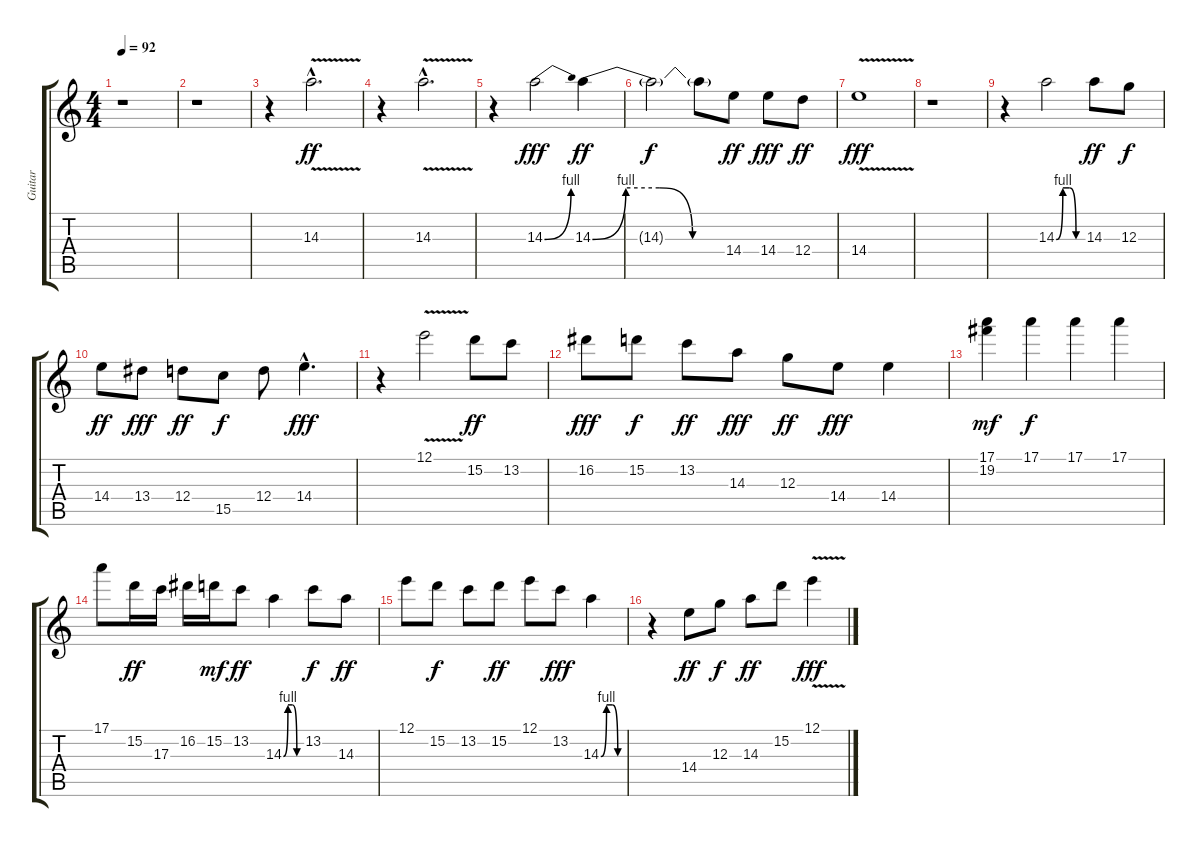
\track ("Guitar" "Guitar") {instrument distortionguitar}
\staff {score tabs}
\tuning (E4 B3 G3 D3 A2 E2) {hide}
\ts (4 4)
\tempo 92
\clef g2
\ks c
r.1{dy ff instrument distortionguitar} |
r.1 |
r.4 14.3{v hac}.2{d} |
r.4 14.3{v hac}.2{d} |
r.4 14.3{be (bend 0 0 60 4)}.2{dy fff} 14.3{be (custom 0 0 15 4 30 4 45 0 60 0)}.4{dy ff} |
14.3{t}.2{dy f} 14.3{t}.8 14.4.8{dy ff} 14.4.8{dy fff} 12.4.8{dy ff} |
14.4{v}.1{dy fff} |
r.1 |
r.4 14.3{be (custom 0 0 15 4 30 4 45 0 60 0)}.2 14.3.8{dy ff} 12.3.8{dy f} |
14.4.8{dy ff} 13.4.8{dy fff} 12.4.8{dy ff} 15.5.8{dy f} 12.4.8 14.4{hac}.4{d dy fff} |
r.4 12.1{v}.2 15.2.8{dy ff} 13.2.8 |
16.2.8{dy fff} 15.2.8{dy f} 13.2.8{dy ff} 14.3.8{dy fff} 12.3.8{dy ff} 14.4.8{dy fff} 14.4.4 |
(17.1 19.2).4{dy mf} 17.1.4{dy f} 17.1.4 17.1.4 |
17.1.8 15.2.16{dy ff} 17.3.16 16.2.16 15.2.16{dy mf} 13.2.8{dy ff} 14.3{be (custom 0 0 15 4 30 4 45 0 60 0)}.4 13.2.8{dy f} 14.3.8{dy ff} |
12.1.8 15.2.8{dy f} 13.2.8 15.2.8{dy ff} 12.1.8 13.2.8{dy fff} 14.3{be (custom 0 0 15 4 30 4 45 0 60 0)}.4 |
r.4 14.4.8{dy ff} 12.3.8{dy f} 14.3.8{dy ff} 15.2.8 12.1{v}.4{dy fff}
